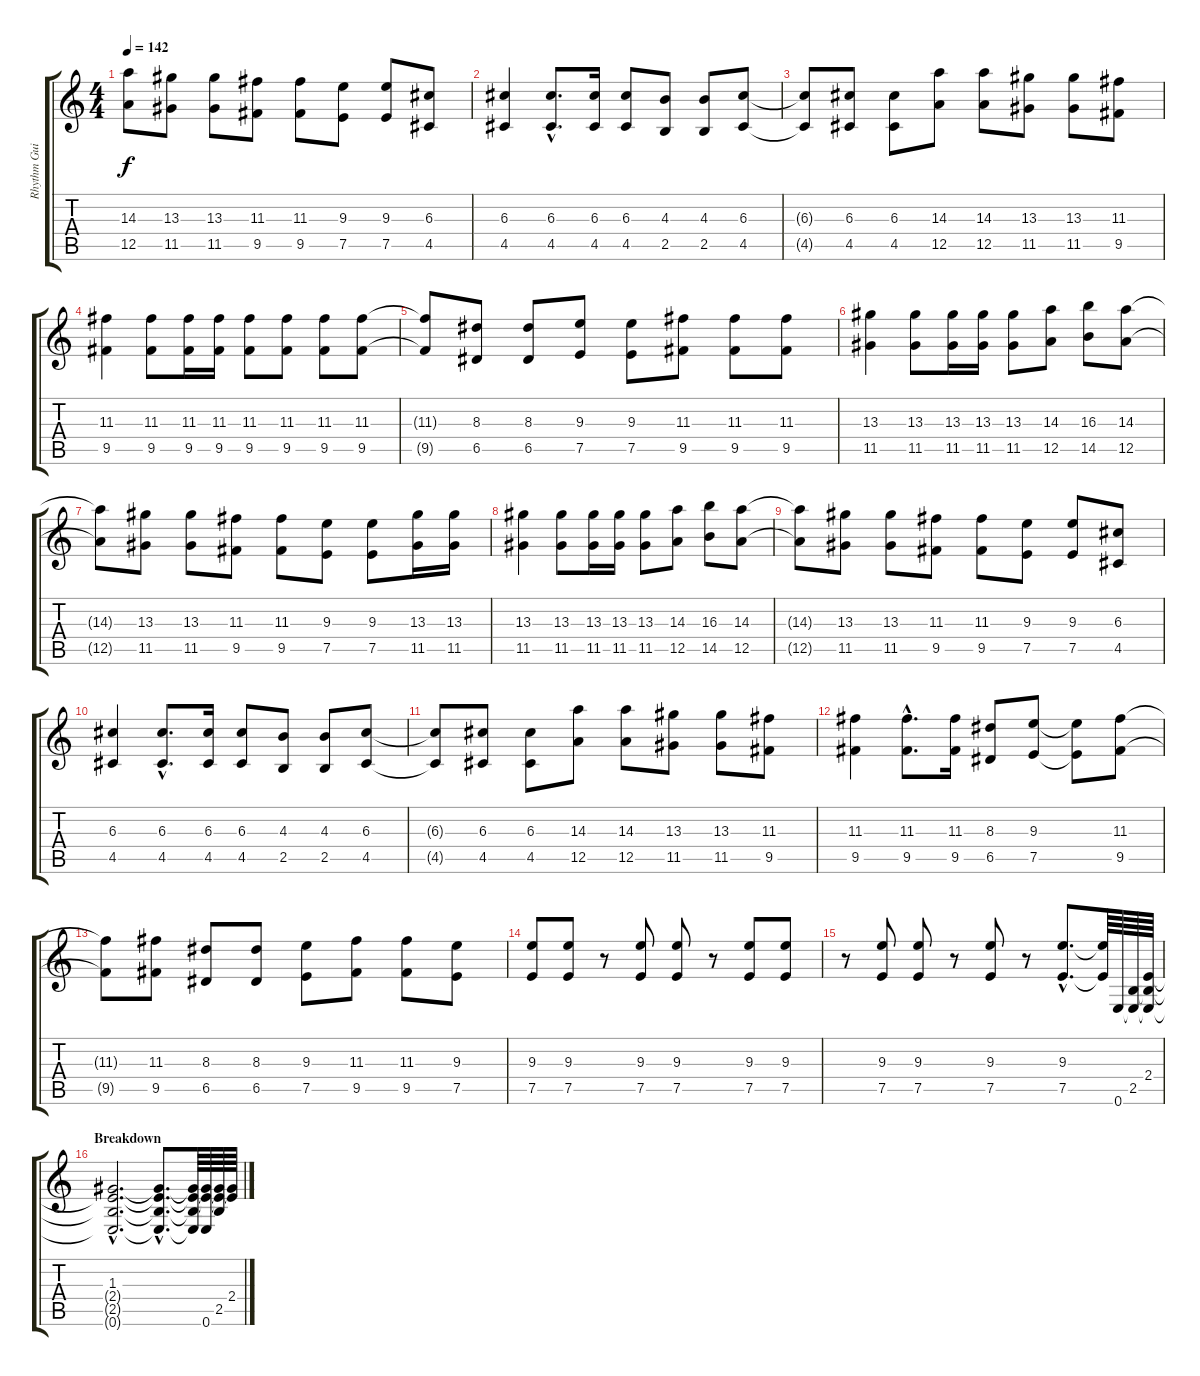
\track ("Rhythm Guitar 2" "Rhythm Gui") {instrument overdrivenguitar}
\staff {score tabs}
\tuning (E4 B3 G3 D3 A2 E2) {hide}
\ts (4 4)
\tempo 142
\clef g2
\ks c
(14.3{t} 12.5{t}).8{dy f} (13.3 11.5).8 (13.3 11.5).8 (11.3 9.5).8 (11.3 9.5).8 (9.3 7.5).8 (9.3 7.5).8 (6.3 4.5).8 |
(6.3 4.5).4 (6.3{hac} 4.5{hac}).8{d} (6.3 4.5).16 (6.3 4.5).8 (4.3 2.5).8 (4.3 2.5).8 (6.3 4.5).8 |
(6.3{t} 4.5{t}).8 (6.3 4.5).8 (6.3 4.5).8 (14.3 12.5).8 (14.3 12.5).8 (13.3 11.5).8 (13.3 11.5).8 (11.3 9.5).8 |
(11.3 9.5).4 (11.3 9.5).8 (11.3 9.5).16 (11.3 9.5).16 (11.3 9.5).8 (11.3 9.5).8 (11.3 9.5).8 (11.3 9.5).8 |
(11.3{t} 9.5{t}).8 (8.3 6.5).8 (8.3 6.5).8 (9.3 7.5).8 (9.3 7.5).8 (11.3 9.5).8 (11.3 9.5).8 (11.3 9.5).8 |
(13.3 11.5).4 (13.3 11.5).8 (13.3 11.5).16 (13.3 11.5).16 (13.3 11.5).8 (14.3 12.5).8 (16.3 14.5).8 (14.3 12.5).8 |
(14.3{t} 12.5{t}).8 (13.3 11.5).8 (13.3 11.5).8 (11.3 9.5).8 (11.3 9.5).8 (9.3 7.5).8 (9.3 7.5).8 (13.3 11.5).16 (13.3 11.5).16 |
(13.3 11.5).4 (13.3 11.5).8 (13.3 11.5).16 (13.3 11.5).16 (13.3 11.5).8 (14.3 12.5).8 (16.3 14.5).8 (14.3 12.5).8 |
(14.3{t} 12.5{t}).8 (13.3 11.5).8 (13.3 11.5).8 (11.3 9.5).8 (11.3 9.5).8 (9.3 7.5).8 (9.3 7.5).8 (6.3 4.5).8 |
(6.3 4.5).4 (6.3{hac} 4.5{hac}).8{d} (6.3 4.5).16 (6.3 4.5).8 (4.3 2.5).8 (4.3 2.5).8 (6.3 4.5).8 |
(6.3{t} 4.5{t}).8 (6.3 4.5).8 (6.3 4.5).8 (14.3 12.5).8 (14.3 12.5).8 (13.3 11.5).8 (13.3 11.5).8 (11.3 9.5).8 |
(11.3 9.5).4 (11.3{hac} 9.5{hac}).8{d} (11.3 9.5).16 (8.3 6.5).8 (9.3 7.5).8 (9.3{t} 7.5{t}).8 (11.3 9.5).8 |
(11.3{t} 9.5{t}).8 (11.3 9.5).8 (8.3 6.5).8 (8.3 6.5).8 (9.3 7.5).8 (11.3 9.5).8 (11.3 9.5).8 (9.3 7.5).8 |
(9.3 7.5).8 (9.3 7.5).8 r.8 (9.3 7.5).8 (9.3 7.5).8 r.8 (9.3 7.5).8 (9.3 7.5).8 |
r.8 (9.3 7.5).8 (9.3 7.5).8 r.8 (9.3 7.5).8 r.8 (9.3{hac} 7.5{hac}).8{d} (9.3{t} 7.5{t}).64 0.6.64{volume 12} (2.5 0.6{t}).64 (2.4 2.5{t} 0.6{t}).64 |
\section ("" "Breakdown")
(1.3{hac} 2.4{hac t} 2.5{hac t} 0.6{hac t}).2{d volume 12} (1.3{hac t} 2.4{hac t} 2.5{hac t} 0.6{hac t}).8{d} (1.3{t} 2.4{t} 2.5{t} 0.6{t}).64 (1.3{t} 2.4{t} 0.6).64 (1.3{t} 2.4{t} 2.5).64 (1.3{t} 2.4).64
